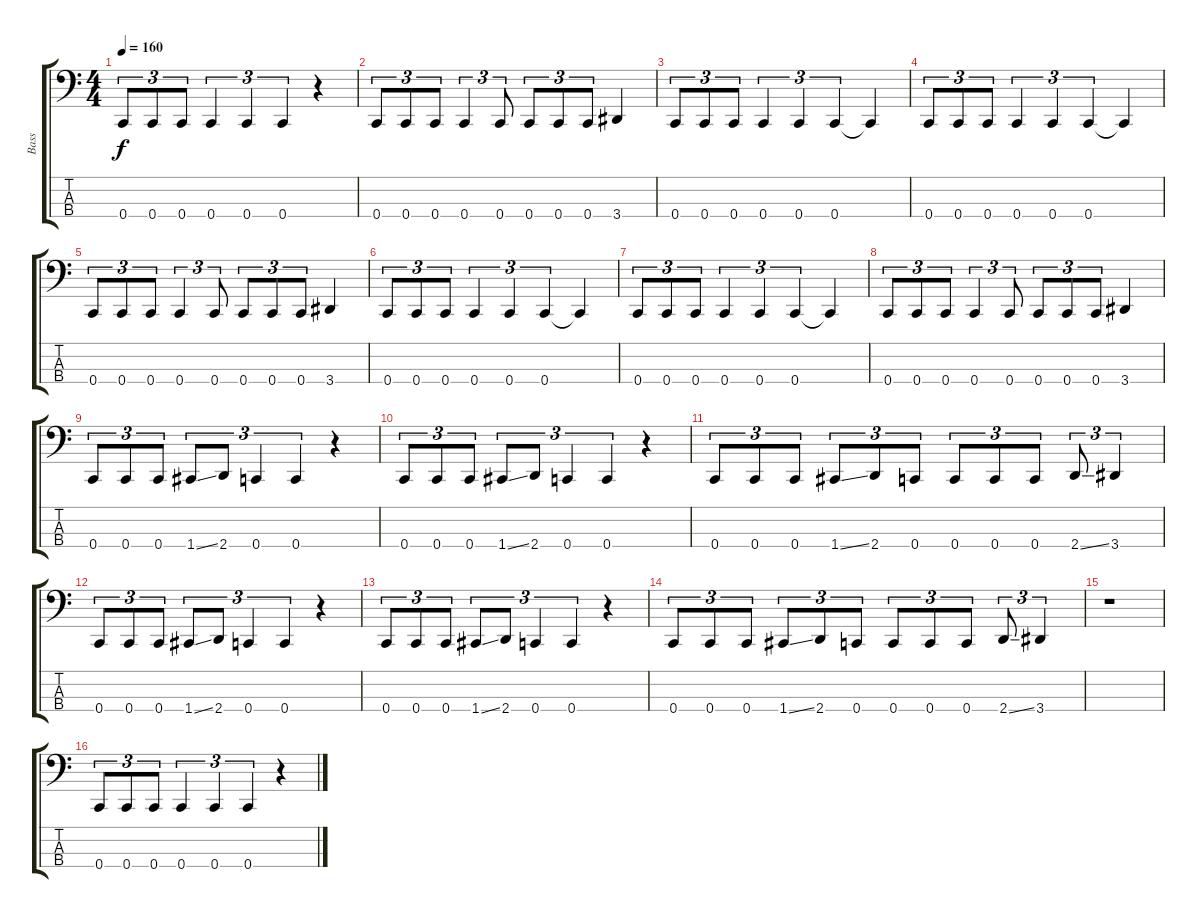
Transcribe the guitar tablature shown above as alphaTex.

\track ("Bass" "Bass") {instrument electricbasspick}
\staff {score tabs}
\tuning (F2 C2 G1 C1) {hide}
\ts (4 4)
\tempo 160
\clef f4
\ks c
0.4.8{tu (3 2) dy f} 0.4.8{tu (3 2)} 0.4.8{tu (3 2)} 0.4.4{tu (3 2)} 0.4.4{tu (3 2)} 0.4.4{tu (3 2)} r.4 |
0.4.8{tu (3 2)} 0.4.8{tu (3 2)} 0.4.8{tu (3 2)} 0.4.4{tu (3 2)} 0.4.8{tu (3 2)} 0.4.8{tu (3 2)} 0.4.8{tu (3 2)} 0.4.8{tu (3 2)} 3.4.4 |
0.4.8{tu (3 2)} 0.4.8{tu (3 2)} 0.4.8{tu (3 2)} 0.4.4{tu (3 2)} 0.4.4{tu (3 2)} 0.4.4{tu (3 2)} 0.4{t}.4 |
0.4.8{tu (3 2)} 0.4.8{tu (3 2)} 0.4.8{tu (3 2)} 0.4.4{tu (3 2)} 0.4.4{tu (3 2)} 0.4.4{tu (3 2)} 0.4{t}.4 |
0.4.8{tu (3 2)} 0.4.8{tu (3 2)} 0.4.8{tu (3 2)} 0.4.4{tu (3 2)} 0.4.8{tu (3 2)} 0.4.8{tu (3 2)} 0.4.8{tu (3 2)} 0.4.8{tu (3 2)} 3.4.4 |
0.4.8{tu (3 2)} 0.4.8{tu (3 2)} 0.4.8{tu (3 2)} 0.4.4{tu (3 2)} 0.4.4{tu (3 2)} 0.4.4{tu (3 2)} 0.4{t}.4 |
0.4.8{tu (3 2)} 0.4.8{tu (3 2)} 0.4.8{tu (3 2)} 0.4.4{tu (3 2)} 0.4.4{tu (3 2)} 0.4.4{tu (3 2)} 0.4{t}.4 |
0.4.8{tu (3 2)} 0.4.8{tu (3 2)} 0.4.8{tu (3 2)} 0.4.4{tu (3 2)} 0.4.8{tu (3 2)} 0.4.8{tu (3 2)} 0.4.8{tu (3 2)} 0.4.8{tu (3 2)} 3.4.4 |
0.4.8{tu (3 2)} 0.4.8{tu (3 2)} 0.4.8{tu (3 2)} 1.4{ss}.8{tu (3 2)} 2.4.8{tu (3 2)} 0.4.4{tu (3 2)} 0.4.4{tu (3 2)} r.4 |
0.4.8{tu (3 2)} 0.4.8{tu (3 2)} 0.4.8{tu (3 2)} 1.4{ss}.8{tu (3 2)} 2.4.8{tu (3 2)} 0.4.4{tu (3 2)} 0.4.4{tu (3 2)} r.4 |
0.4.8{tu (3 2)} 0.4.8{tu (3 2)} 0.4.8{tu (3 2)} 1.4{ss}.8{tu (3 2)} 2.4.8{tu (3 2)} 0.4.8{tu (3 2)} 0.4.8{tu (3 2)} 0.4.8{tu (3 2)} 0.4.8{tu (3 2)} 2.4{ss}.8{tu (3 2)} 3.4.4{tu (3 2)} |
0.4.8{tu (3 2)} 0.4.8{tu (3 2)} 0.4.8{tu (3 2)} 1.4{ss}.8{tu (3 2)} 2.4.8{tu (3 2)} 0.4.4{tu (3 2)} 0.4.4{tu (3 2)} r.4 |
0.4.8{tu (3 2)} 0.4.8{tu (3 2)} 0.4.8{tu (3 2)} 1.4{ss}.8{tu (3 2)} 2.4.8{tu (3 2)} 0.4.4{tu (3 2)} 0.4.4{tu (3 2)} r.4 |
0.4.8{tu (3 2)} 0.4.8{tu (3 2)} 0.4.8{tu (3 2)} 1.4{ss}.8{tu (3 2)} 2.4.8{tu (3 2)} 0.4.8{tu (3 2)} 0.4.8{tu (3 2)} 0.4.8{tu (3 2)} 0.4.8{tu (3 2)} 2.4{ss}.8{tu (3 2)} 3.4.4{tu (3 2)} |
r.1 |
0.4.8{tu (3 2)} 0.4.8{tu (3 2)} 0.4.8{tu (3 2)} 0.4.4{tu (3 2)} 0.4.4{tu (3 2)} 0.4.4{tu (3 2)} r.4
